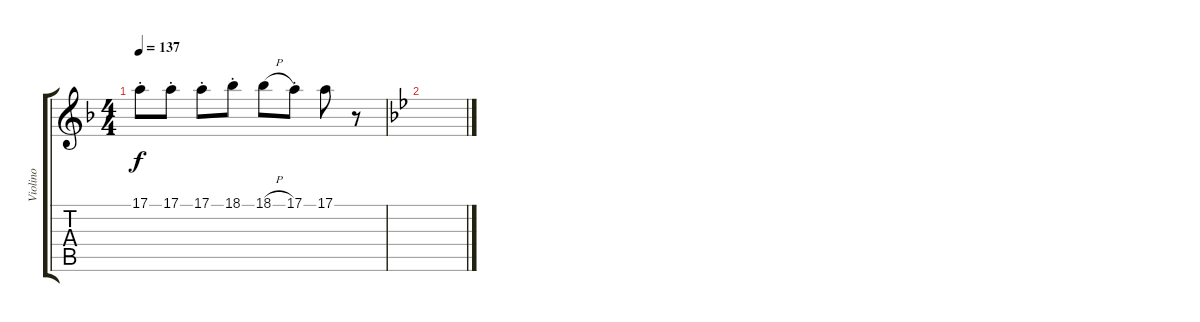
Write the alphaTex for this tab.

\track ("Violino" "Violino") {instrument stringensemble1}
\staff {score tabs}
\tuning (E4 B3 G3 D3 A2 E2) {hide}
\ts (4 4)
\tempo 137
\clef g2
\ks dminor
17.1{st}.8{dy f} 17.1{st}.8 17.1{st}.8 18.1{st}.8 18.1{h}.8 17.1{st}.8 17.1.8 r.8 |
\ks gminor
